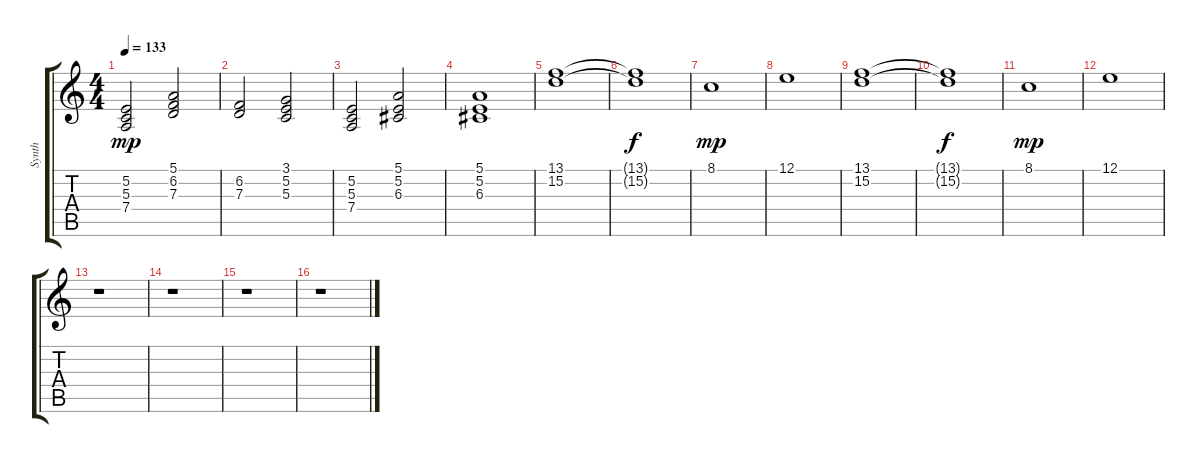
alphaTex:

\track ("Synth" "Synth") {instrument synthstrings1}
\staff {score tabs}
\tuning (E4 B3 G3 D3 A2 E2) {hide}
\ts (4 4)
\tempo 133
\clef g2
\ks c
(5.2 5.3 7.4).2{dy mp} (5.1 6.2 7.3).2 |
(6.2 7.3).2 (3.1 5.2 5.3).2 |
(5.2 5.3 7.4).2 (5.1 5.2 6.3).2 |
(5.1 5.2 6.3).1 |
(13.1 15.2).1 |
(13.1{t} 15.2{t}).1{dy f} |
8.1.1{dy mp} |
12.1.1 |
(13.1 15.2).1 |
(13.1{t} 15.2{t}).1{dy f} |
8.1.1{dy mp} |
12.1.1 |
r.1 |
r.1 |
r.1 |
r.1
